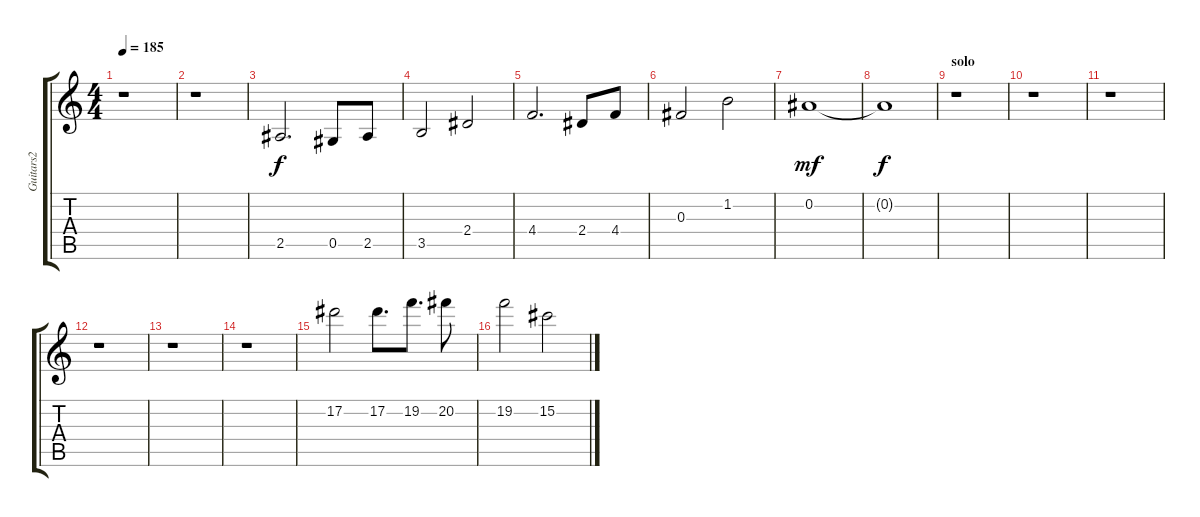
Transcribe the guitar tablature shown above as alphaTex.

\track ("Guitars2" "Guitars2") {instrument distortionguitar}
\staff {score tabs}
\tuning (Eb4 Bb3 Gb3 Db3 Ab2 Eb2) {hide}
\ts (4 4)
\tempo 185
\clef g2
\ks c
r.1{dy f} |
r.1 |
2.5.2{d} 0.5.8 2.5.8 |
3.5.2 2.4.2 |
4.4.2{d} 2.4.8 4.4.8 |
0.3.2 1.2.2 |
0.2.1{dy mf} |
0.2{t}.1{dy f} |
\section ("" "solo")
r.1 |
r.1 |
r.1 |
r.1 |
r.1 |
r.1 |
17.2.2 17.2.8{d} 19.2.8{d} 20.2.8 |
19.2.2 15.2.2
